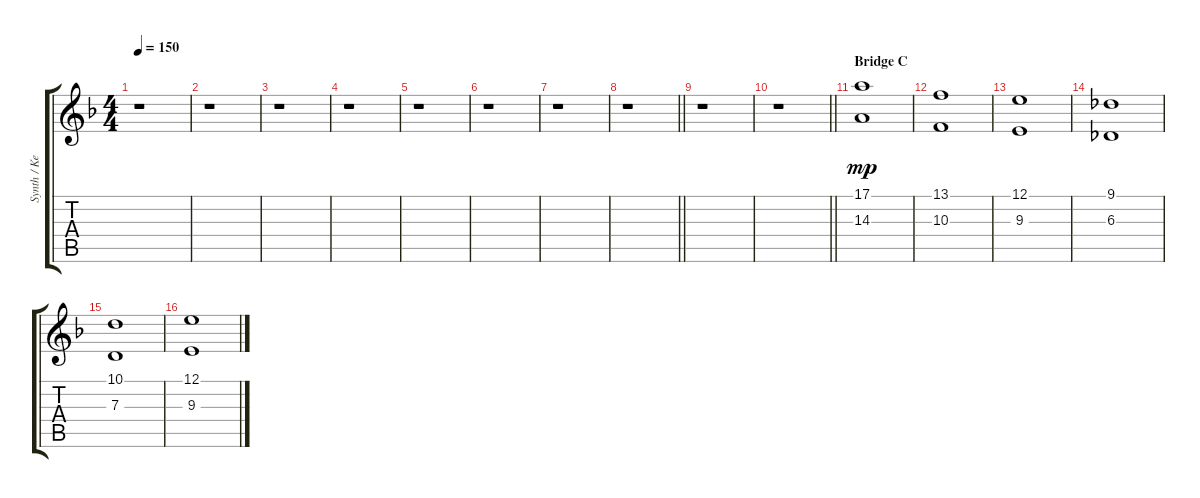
\track ("Synth / Keyboard" "Synth / Ke") {instrument synthstrings1}
\staff {score tabs}
\tuning (E4 B3 G3 D3 A2 D2) {hide}
\ts (4 4)
\tempo 150
\clef g2
\ks f
r.1{dy mp} |
r.1 |
r.1 |
r.1 |
r.1 |
r.1 |
r.1 |
\barLineRight lightlight
r.1 |
\section ("" "")
r.1 |
\barLineRight lightlight
r.1 |
\section ("" "Bridge C")
(17.1 14.3).1{volume 10} |
(13.1 10.3).1 |
(12.1 9.3).1 |
(9.1 6.3).1 |
(10.1 7.3).1 |
(12.1 9.3).1
